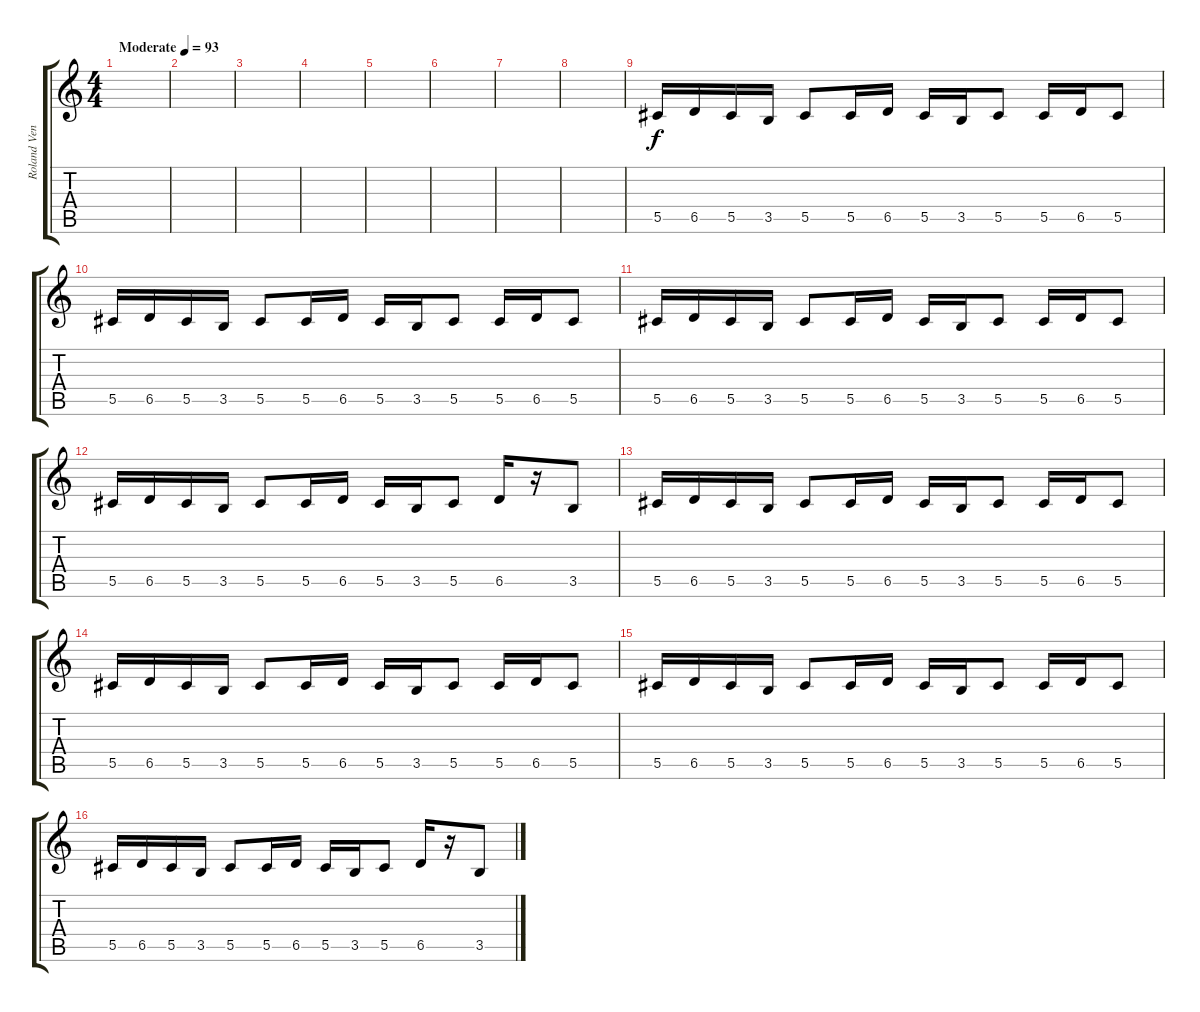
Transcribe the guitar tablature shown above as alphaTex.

\track ("Roland Vencelj" "Roland Ven") {instrument distortionguitar}
\staff {score tabs}
\tuning (Eb4 Bb3 Gb3 Db3 Ab2 Db2) {hide}
\ts (4 4)
\tempo (93 "Moderate")
\clef g2
\ks c
|
|
|
|
|
|
|
|
5.5.16 6.5.16 5.5.16 3.5.16 5.5.8 5.5.16 6.5.16 5.5.16 3.5.16 5.5.8 5.5.16 6.5.16 5.5.8 |
5.5.16 6.5.16 5.5.16 3.5.16 5.5.8 5.5.16 6.5.16 5.5.16 3.5.16 5.5.8 5.5.16 6.5.16 5.5.8 |
5.5.16 6.5.16 5.5.16 3.5.16 5.5.8 5.5.16 6.5.16 5.5.16 3.5.16 5.5.8 5.5.16 6.5.16 5.5.8 |
5.5.16 6.5.16 5.5.16 3.5.16 5.5.8 5.5.16 6.5.16 5.5.16 3.5.16 5.5.8 6.5.16 r.16 3.5.8 |
5.5.16 6.5.16 5.5.16 3.5.16 5.5.8 5.5.16 6.5.16 5.5.16 3.5.16 5.5.8 5.5.16 6.5.16 5.5.8 |
5.5.16 6.5.16 5.5.16 3.5.16 5.5.8 5.5.16 6.5.16 5.5.16 3.5.16 5.5.8 5.5.16 6.5.16 5.5.8 |
5.5.16 6.5.16 5.5.16 3.5.16 5.5.8 5.5.16 6.5.16 5.5.16 3.5.16 5.5.8 5.5.16 6.5.16 5.5.8 |
5.5.16 6.5.16 5.5.16 3.5.16 5.5.8 5.5.16 6.5.16 5.5.16 3.5.16 5.5.8 6.5.16 r.16 3.5.8
